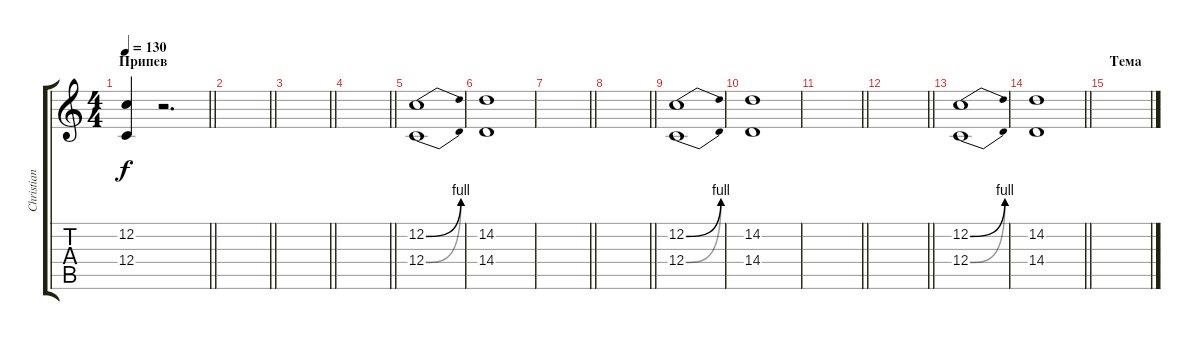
\track ("Christian Lorenz" "Christian ") {instrument lead3calliope}
\staff {score tabs}
\tuning (E4 C4 G3 C3 G2 C2) {hide}
\ts (4 4)
\section ("" "Припев")
\tempo 130
\clef g2
\barLineRight lightlight
\ks c
(12.2 12.4).4{dy f} r.2{d} |
\barLineRight lightlight
|
\barLineRight lightlight
|
\barLineRight lightlight
|
(12.2{be (bend 0 0 60 4)} 12.4{be (bend 0 0 60 4)}).1{volume 7} |
(14.2 14.4).1 |
\barLineRight lightlight
|
\barLineRight lightlight
|
(12.2{be (bend 0 0 60 4)} 12.4{be (bend 0 0 60 4)}).1{volume 7} |
(14.2 14.4).1 |
\barLineRight lightlight
|
\barLineRight lightlight
|
(12.2{be (bend 0 0 60 4)} 12.4{be (bend 0 0 60 4)}).1{volume 7} |
\barLineRight lightlight
(14.2 14.4).1 |
\section ("" "Тема")
